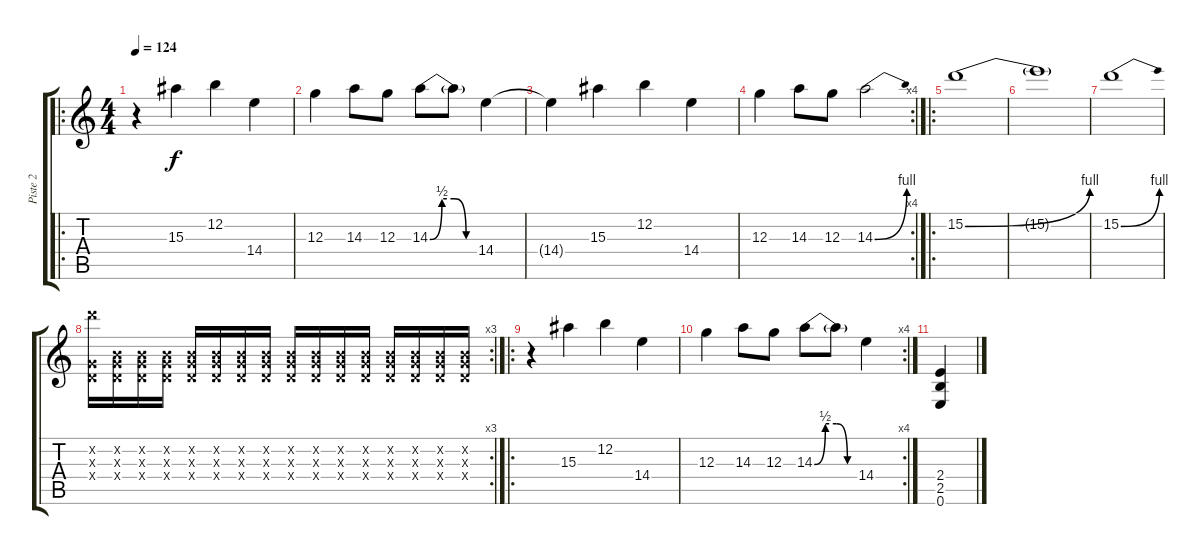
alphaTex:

\track ("Piste 2" "Piste 2") {instrument overdrivenguitar}
\staff {score tabs}
\tuning (E4 B3 G3 D3 A2 E2) {hide}
\ro
\ts (4 4)
\tempo 124
\clef g2
\ks c
r.4{dy f} 15.3.4 12.2.4 14.4.4 |
12.3.4 14.3.8 12.3.8 14.3{be (custom 0 0 15 2 30 2 45 0 60 0)}.8 14.3{t}.8 14.4.4 |
14.4{t}.4 15.3.4 12.2.4 14.4.4 |
\rc 4
12.3.4 14.3.8 12.3.8 14.3{be (bend 0 0 60 4)}.2 |
\ro
15.2{be (bend 0 0 60 4)}.1 |
15.2{t}.1 |
15.2{be (bend 0 0 60 4)}.1 |
\rc 3
(15.2{x} 0.3{x} 0.4{x}).16 (0.2{x} 0.3{x} 0.4{x}).16 (0.2{x} 0.3{x} 0.4{x}).16 (0.2{x} 0.3{x} 0.4{x}).16 (0.2{x} 0.3{x} 0.4{x}).16 (0.2{x} 0.3{x} 0.4{x}).16 (0.2{x} 0.3{x} 0.4{x}).16 (0.2{x} 0.3{x} 0.4{x}).16 (0.2{x} 0.3{x} 0.4{x}).16 (0.2{x} 0.3{x} 0.4{x}).16 (0.2{x} 0.3{x} 0.4{x}).16 (0.2{x} 0.3{x} 0.4{x}).16 (0.2{x} 0.3{x} 0.4{x}).16 (0.2{x} 0.3{x} 0.4{x}).16 (0.2{x} 0.3{x} 0.4{x}).16 (0.2{x} 0.3{x} 0.4{x}).16 |
\ro
r.4 15.3.4 12.2.4 14.4.4 |
\rc 4
12.3.4 14.3.8 12.3.8 14.3{be (custom 0 0 15 2 30 2 45 0 60 0)}.8 14.3{t}.8 14.4.4 |
(2.4 2.5 0.6).4
